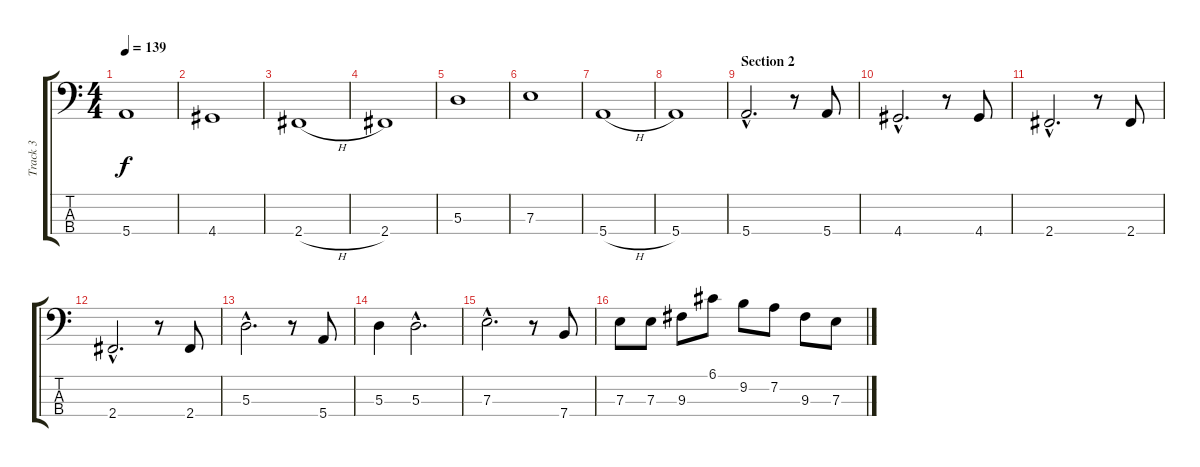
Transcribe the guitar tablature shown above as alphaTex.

\track ("Track 3" "Track 3") {instrument electricbassfinger}
\staff {score tabs}
\tuning (G2 D2 A1 E1) {hide}
\ts (4 4)
\tempo 139
\clef f4
\ks c
5.4.1{dy f} |
4.4.1 |
2.4{h}.1 |
2.4.1 |
5.3.1 |
7.3.1 |
5.4{h}.1 |
5.4.1 |
\section ("" "Section 2")
5.4{hac}.2{d} r.8 5.4.8 |
4.4{hac}.2{d} r.8 4.4.8 |
2.4{hac}.2{d} r.8 2.4.8 |
2.4{hac}.2{d} r.8 2.4.8 |
5.3{hac}.2{d} r.8 5.4.8 |
5.3.4 5.3{hac}.2{d} |
7.3{hac}.2{d} r.8 7.4.8 |
7.3.8 7.3.8 9.3.8 6.1.8 9.2.8 7.2.8 9.3.8 7.3.8
